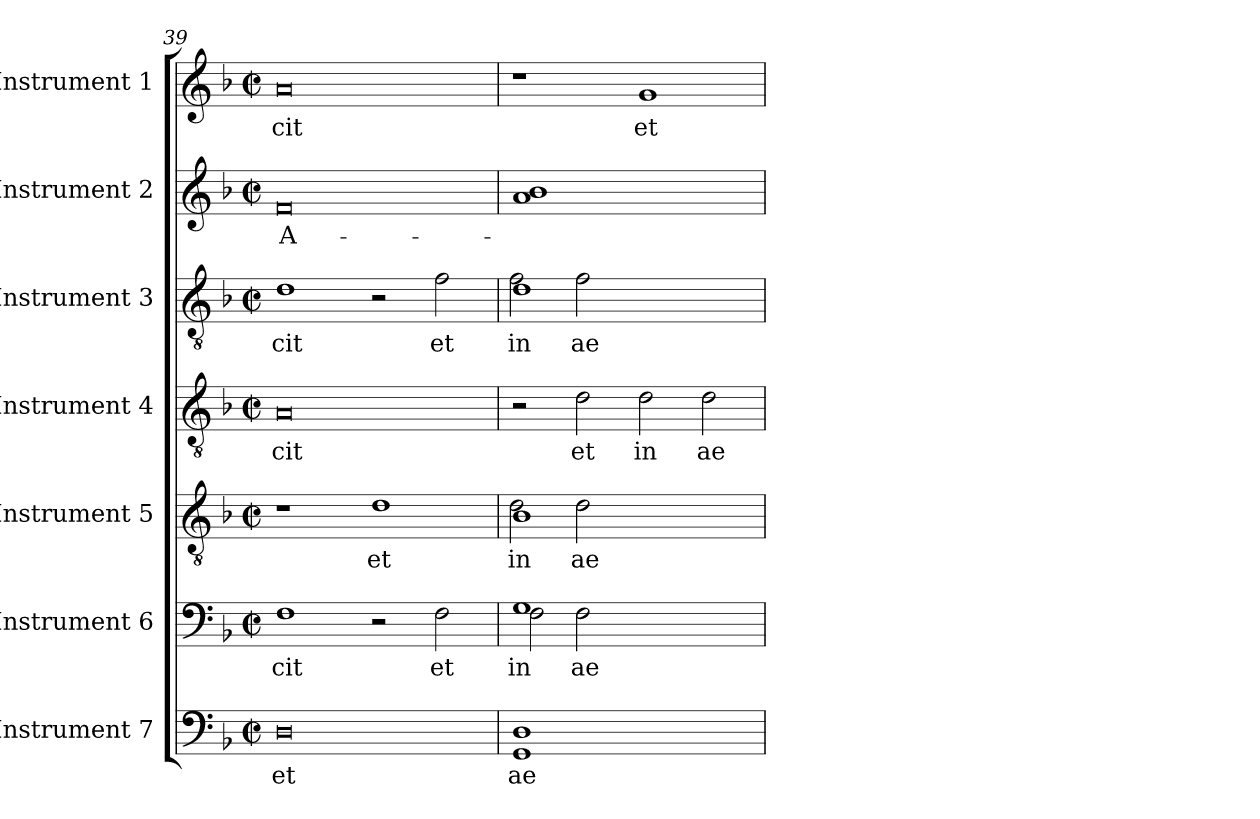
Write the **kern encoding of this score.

**kern	**text	**kern	**text	**kern	**text	**kern	**text	**kern	**text	**kern	**text	**kern	**text
*part7	*part7	*part6	*part6	*part5	*part5	*part4	*part4	*part3	*part3	*part2	*part2	*part1	*part1
*staff7	*staff7	*staff6	*staff6	*staff5	*staff5	*staff4	*staff4	*staff3	*staff3	*staff2	*staff2	*staff1	*staff1
*I"Instrument 7	*	*I"Instrument 6	*	*I"Instrument 5	*	*I"Instrument 4	*	*I"Instrument 3	*	*I"Instrument 2	*	*I"Instrument 1	*
*clefF4	*	*clefF4	*	*clefGv2	*	*clefGv2	*	*clefGv2	*	*clefG2	*	*clefG2	*
*k[b-]	*	*k[b-]	*	*k[b-]	*	*k[b-]	*	*k[b-]	*	*k[b-]	*	*k[b-]	*
*F:	*	*F:	*	*F:	*	*F:	*	*F:	*	*F:	*	*F:	*
*M2/2	*	*M2/2	*	*M2/2	*	*M2/2	*	*M2/2	*	*M2/2	*	*M2/2	*
*met(c|)	*	*met(c|)	*	*met(c|)	*	*met(c|)	*	*met(c|)	*	*met(c|)	*	*met(c|)	*
=39	=39	=39	=39	=39	=39	=39	=39	=39	=39	=39	=39	=39	=39
!LO:N:vis=0	!LO:LY:b:cj	!	!LO:LY:b:cj	!	!	!LO:N:vis=0	!LO:LY:b:cj	!	!LO:LY:b:cj	!LO:N:vis=0	!LO:LY:b:cj	!LO:N:vis=0	!LO:LY:b:cj
1D	et	1F	-cit	1r	.	1A	-cit	1d	-cit	1f	A-	1a	-cit
!	!	!	!	!	!LO:LY:b:cj	!	!	!	!	!	!	!	!
1ryy	.	2r	.	1d	et	1ryy	.	2r	.	1ryy	.	1ryy	.
!	!	!	!LO:LY:b:cj	!	!	!	!	!	!LO:LY:b:cj	!	!	!	!
.	.	2F\	et	.	.	.	.	2f\	et	.	.	.	.
=40	=40	=40	=40	=40	=40	=40	=40	=40	=40	=40	=40	=40	=40
!	!LO:LY:b:cj	!	!LO:LY:b:rj	!	!	!	!	!	!	!	!	!	!
*	*	*^	*	*	*	*	*	*	*	*	*	*	*
!	!	!	!	!LO:LY:b:cj	!	!LO:LY:b:rj	!	!	!	!	!	!	!	!
*	*	*	*	*	*^	*	*	*	*	*	*	*	*	*
!	!	!	!	!	!	!	!LO:LY:b:cj	!	!	!	!LO:LY:b:rj	!	!	!	!
*	*	*	*	*	*	*	*	*	*	*^	*	*	*	*	*
!	!	!	!	!	!	!	!	!	!	!	!	!LO:LY:b:cj	!	!	!	!
1D 1GG	ae-	1G	2F\	in	1B-	2d\	in	2r	.	1d	2f\	in	1a 1b-	.	1r	.
!	!	!	!	!LO:LY:b	!	!	!LO:LY:b	!	!LO:LY:b:cj	!	!	!LO:LY:b	!	!	!	!
.	.	.	2F\	ae-	.	2d\	ae-	2d\	et	.	2f\	ae-	.	.	.	.
!	!	!	!	!	!	!	!	!	!LO:LY:b:cj	!	!	!	!	!	!	!LO:LY:b:cj
1ryy	.	1ryy	1ryy	.	1ryy	1ryy	.	2d\	in	1ryy	1ryy	.	1ryy	.	1g	et
!	!	!	!	!	!	!	!	!	!LO:LY:b:cj	!	!	!	!	!	!	!
.	.	.	.	.	.	.	.	2d\	ae-	.	.	.	.	.	.	.
*	*	*v	*v	*	*	*	*	*	*	*v	*v	*	*	*	*	*
*	*	*	*	*v	*v	*	*	*	*	*	*	*	*	*
=	=	=	=	=	=	=	=	=	=	=	=	=	=
*-	*-	*-	*-	*-	*-	*-	*-	*-	*-	*-	*-	*-	*-
